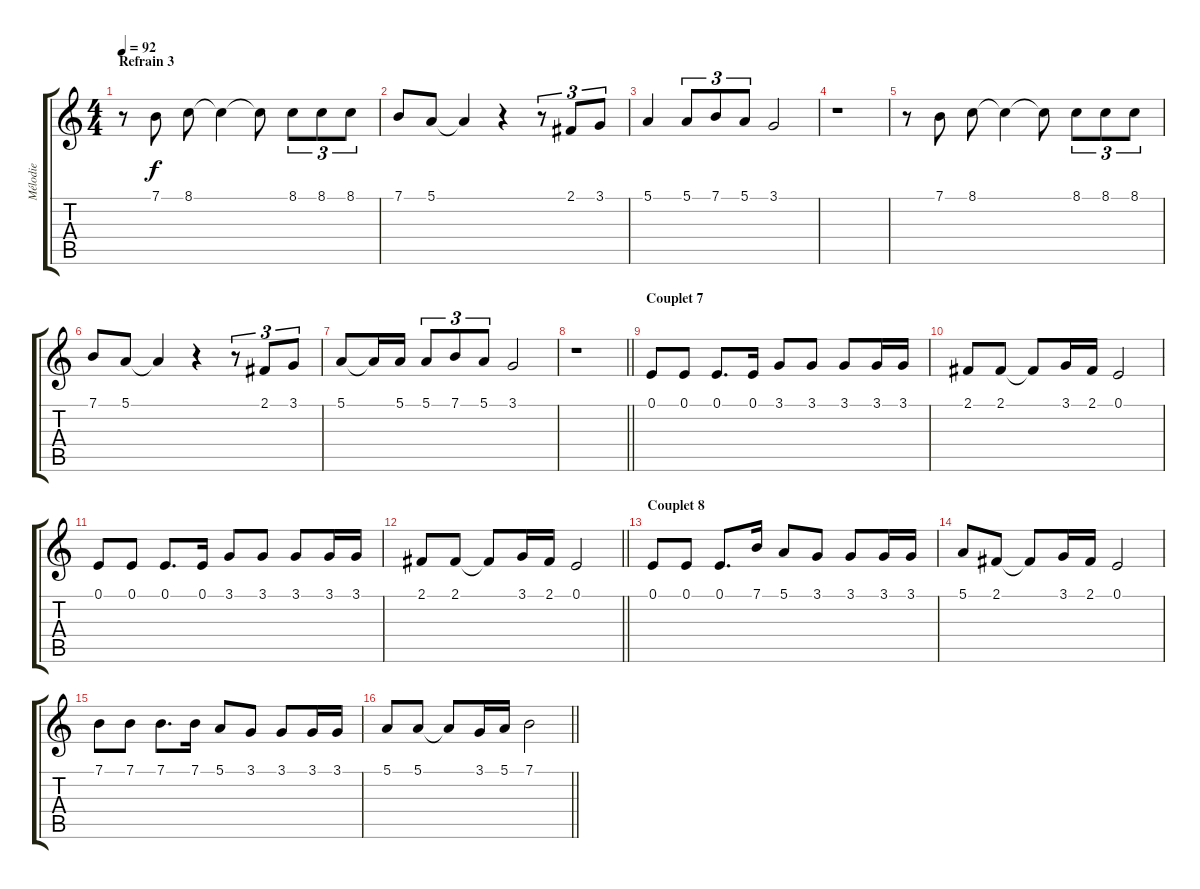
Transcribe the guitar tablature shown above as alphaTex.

\track ("Mélodie" "Mélodie") {instrument trumpet}
\staff {score tabs}
\tuning (E4 B3 G3 D3 A2 E2) {hide}
\ts (4 4)
\section ("" "Refrain 3")
\tempo 92
\clef g2
\ks c
r.8{dy f} 7.1.8 8.1.8 8.1{t}.4 8.1{t}.8 8.1.8{tu (3 2)} 8.1.8{tu (3 2)} 8.1.8{tu (3 2)} |
7.1.8 5.1.8 5.1{t}.4 r.4 r.8{tu (3 2)} 2.1.8{tu (3 2)} 3.1.8{tu (3 2)} |
5.1.4 5.1.8{tu (3 2)} 7.1.8{tu (3 2)} 5.1.8{tu (3 2)} 3.1.2 |
r.1 |
r.8 7.1.8 8.1.8 8.1{t}.4 8.1{t}.8 8.1.8{tu (3 2)} 8.1.8{tu (3 2)} 8.1.8{tu (3 2)} |
7.1.8 5.1.8 5.1{t}.4 r.4 r.8{tu (3 2)} 2.1.8{tu (3 2)} 3.1.8{tu (3 2)} |
5.1.8 5.1{t}.16 5.1.16 5.1.8{tu (3 2)} 7.1.8{tu (3 2)} 5.1.8{tu (3 2)} 3.1.2 |
\barLineRight lightlight
r.1 |
\section ("" "Couplet 7")
0.1.8 0.1.8 0.1.8{d} 0.1.16 3.1.8 3.1.8 3.1.8 3.1.16 3.1.16 |
2.1.8 2.1.8 2.1{t}.8 3.1.16 2.1.16 0.1.2 |
0.1.8 0.1.8 0.1.8{d} 0.1.16 3.1.8 3.1.8 3.1.8 3.1.16 3.1.16 |
\barLineRight lightlight
2.1.8 2.1.8 2.1{t}.8 3.1.16 2.1.16 0.1.2 |
\section ("" "Couplet 8")
0.1.8 0.1.8 0.1.8{d} 7.1.16 5.1.8 3.1.8 3.1.8 3.1.16 3.1.16 |
5.1.8 2.1.8 2.1{t}.8 3.1.16 2.1.16 0.1.2 |
7.1.8 7.1.8 7.1.8{d} 7.1.16 5.1.8 3.1.8 3.1.8 3.1.16 3.1.16 |
\barLineRight lightlight
5.1.8 5.1.8 5.1{t}.8 3.1.16 5.1.16 7.1.2
